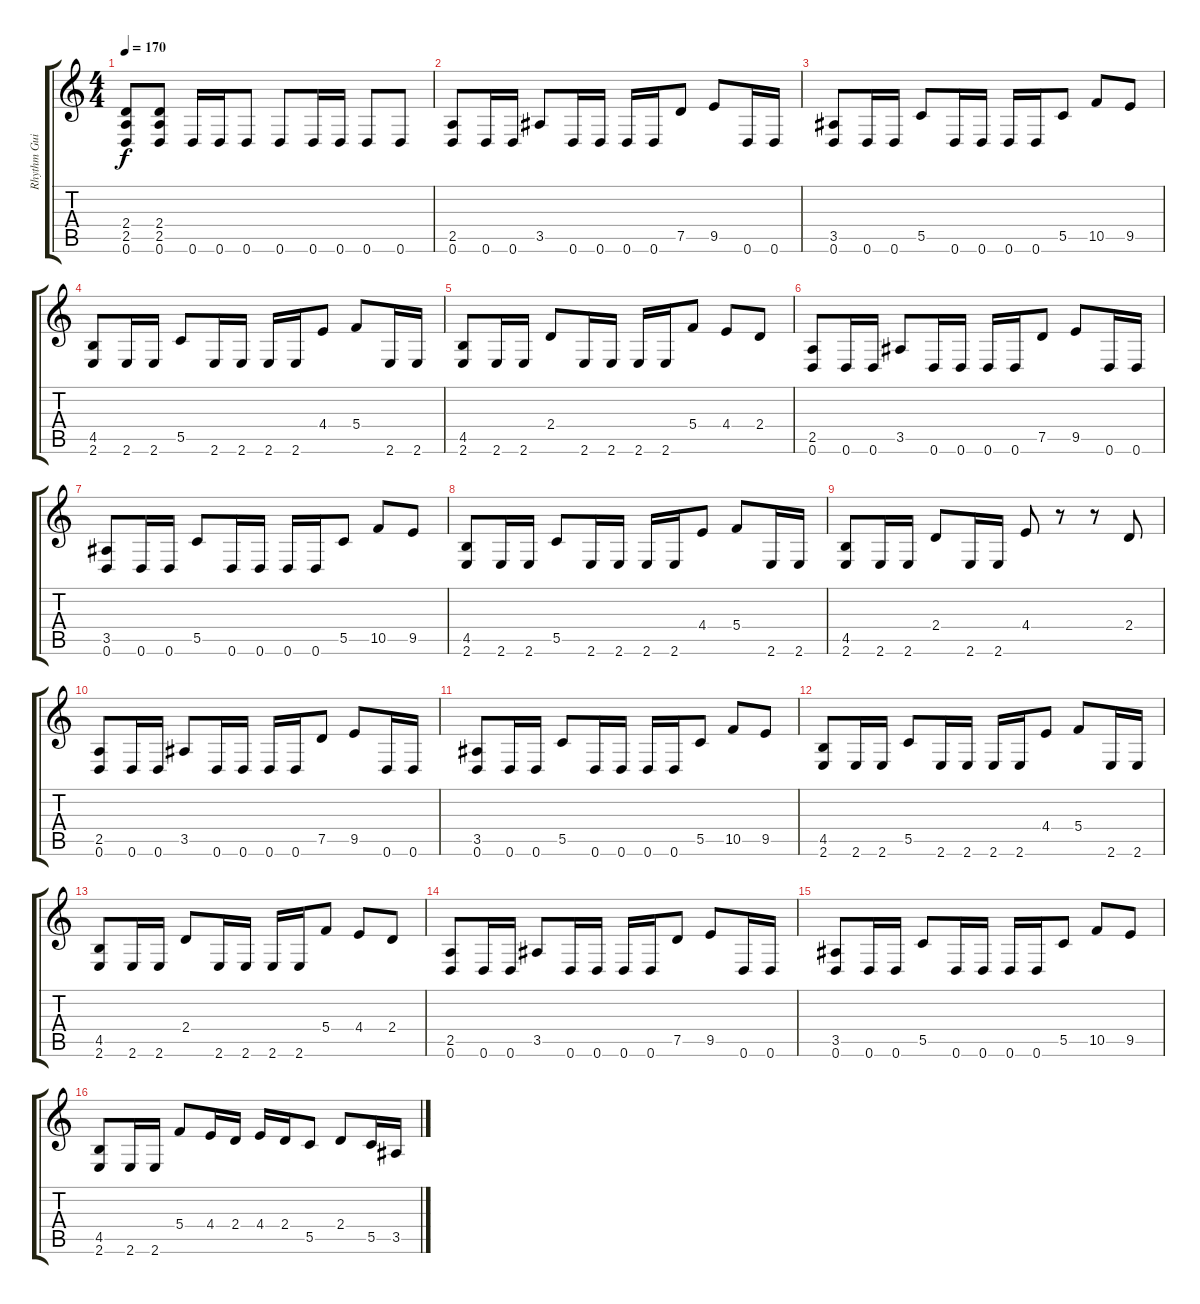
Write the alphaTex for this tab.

\track ("Rhythm Guitar" "Rhythm Gui") {instrument distortionguitar}
\staff {score tabs}
\tuning (D4 A3 F3 C3 G2 D2) {hide}
\ts (4 4)
\tempo 170
\clef g2
\ks c
(2.4 2.5 0.6).8{dy f} (2.4 2.5 0.6).8 0.6.16 0.6.16 0.6.8 0.6.8 0.6.16 0.6.16 0.6.8 0.6.8 |
(2.5 0.6).8 0.6.16 0.6.16 3.5.8 0.6.16 0.6.16 0.6.16 0.6.16 7.5.8 9.5.8 0.6.16 0.6.16 |
(3.5 0.6).8 0.6.16 0.6.16 5.5.8 0.6.16 0.6.16 0.6.16 0.6.16 5.5.8 10.5.8 9.5.8 |
(4.5 2.6).8 2.6.16 2.6.16 5.5.8 2.6.16 2.6.16 2.6.16 2.6.16 4.4.8 5.4.8 2.6.16 2.6.16 |
(4.5 2.6).8 2.6.16 2.6.16 2.4.8 2.6.16 2.6.16 2.6.16 2.6.16 5.4.8 4.4.8 2.4.8 |
(2.5 0.6).8 0.6.16 0.6.16 3.5.8 0.6.16 0.6.16 0.6.16 0.6.16 7.5.8 9.5.8 0.6.16 0.6.16 |
(3.5 0.6).8 0.6.16 0.6.16 5.5.8 0.6.16 0.6.16 0.6.16 0.6.16 5.5.8 10.5.8 9.5.8 |
(4.5 2.6).8 2.6.16 2.6.16 5.5.8 2.6.16 2.6.16 2.6.16 2.6.16 4.4.8 5.4.8 2.6.16 2.6.16 |
(4.5 2.6).8 2.6.16 2.6.16 2.4.8 2.6.16 2.6.16 4.4.8 r.8 r.8 2.4.8 |
(2.5 0.6).8 0.6.16 0.6.16 3.5.8 0.6.16 0.6.16 0.6.16 0.6.16 7.5.8 9.5.8 0.6.16 0.6.16 |
(3.5 0.6).8 0.6.16 0.6.16 5.5.8 0.6.16 0.6.16 0.6.16 0.6.16 5.5.8 10.5.8 9.5.8 |
(4.5 2.6).8 2.6.16 2.6.16 5.5.8 2.6.16 2.6.16 2.6.16 2.6.16 4.4.8 5.4.8 2.6.16 2.6.16 |
(4.5 2.6).8 2.6.16 2.6.16 2.4.8 2.6.16 2.6.16 2.6.16 2.6.16 5.4.8 4.4.8 2.4.8 |
(2.5 0.6).8 0.6.16 0.6.16 3.5.8 0.6.16 0.6.16 0.6.16 0.6.16 7.5.8 9.5.8 0.6.16 0.6.16 |
(3.5 0.6).8 0.6.16 0.6.16 5.5.8 0.6.16 0.6.16 0.6.16 0.6.16 5.5.8 10.5.8 9.5.8 |
(4.5 2.6).8 2.6.16 2.6.16 5.4.8 4.4.16 2.4.16 4.4.16 2.4.16 5.5.8 2.4.8 5.5.16 3.5.16
